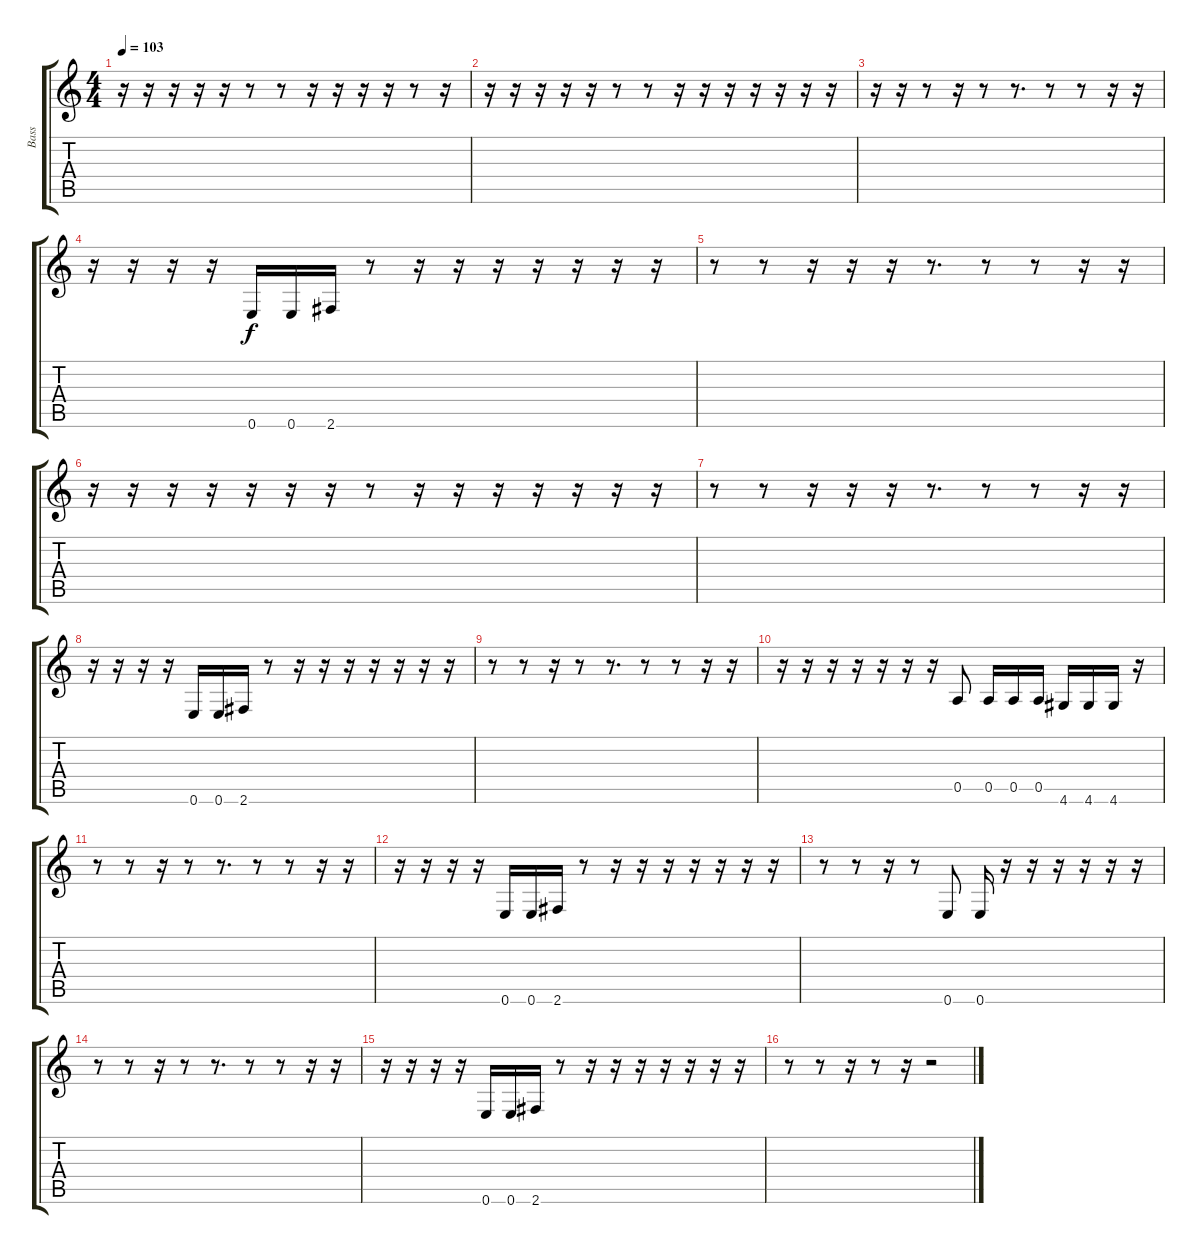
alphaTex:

\track ("Bass" "Bass") {instrument slapbass1}
\staff {score tabs}
\tuning (E4 B3 G3 D3 A2 E2) {hide}
\ts (4 4)
\tempo 103
\clef g2
\ks c
r.16{dy f} r.16 r.16 r.16 r.16 r.8 r.8 r.16 r.16 r.16 r.16 r.8 r.16 |
r.16 r.16 r.16 r.16 r.16 r.8 r.8 r.16 r.16 r.16 r.16 r.16 r.16 r.16 |
r.16 r.16 r.8 r.16 r.8 r.8{d} r.8 r.8 r.16 r.16 |
r.16 r.16 r.16 r.16 0.6.16 0.6.16 2.6.16 r.8 r.16 r.16 r.16 r.16 r.16 r.16 r.16 |
r.8 r.8 r.16 r.16 r.16 r.8{d} r.8 r.8 r.16 r.16 |
r.16 r.16 r.16 r.16 r.16 r.16 r.16 r.8 r.16 r.16 r.16 r.16 r.16 r.16 r.16 |
r.8 r.8 r.16 r.16 r.16 r.8{d} r.8 r.8 r.16 r.16 |
r.16 r.16 r.16 r.16 0.6.16 0.6.16 2.6.16 r.8 r.16 r.16 r.16 r.16 r.16 r.16 r.16 |
r.8 r.8 r.16 r.8 r.8{d} r.8 r.8 r.16 r.16 |
r.16 r.16 r.16 r.16 r.16 r.16 r.16 0.5.8 0.5.16 0.5.16 0.5.16 4.6.16 4.6.16 4.6.16 r.16 |
r.8 r.8 r.16 r.8 r.8{d} r.8 r.8 r.16 r.16 |
r.16 r.16 r.16 r.16 0.6.16 0.6.16 2.6.16 r.8 r.16 r.16 r.16 r.16 r.16 r.16 r.16 |
r.8 r.8 r.16 r.8 0.6.8 0.6.16 r.16 r.16 r.16 r.16 r.16 r.16 |
r.8 r.8 r.16 r.8 r.8{d} r.8 r.8 r.16 r.16 |
r.16 r.16 r.16 r.16 0.6.16 0.6.16 2.6.16 r.8 r.16 r.16 r.16 r.16 r.16 r.16 r.16 |
r.8 r.8 r.16 r.8 r.16 r.2
